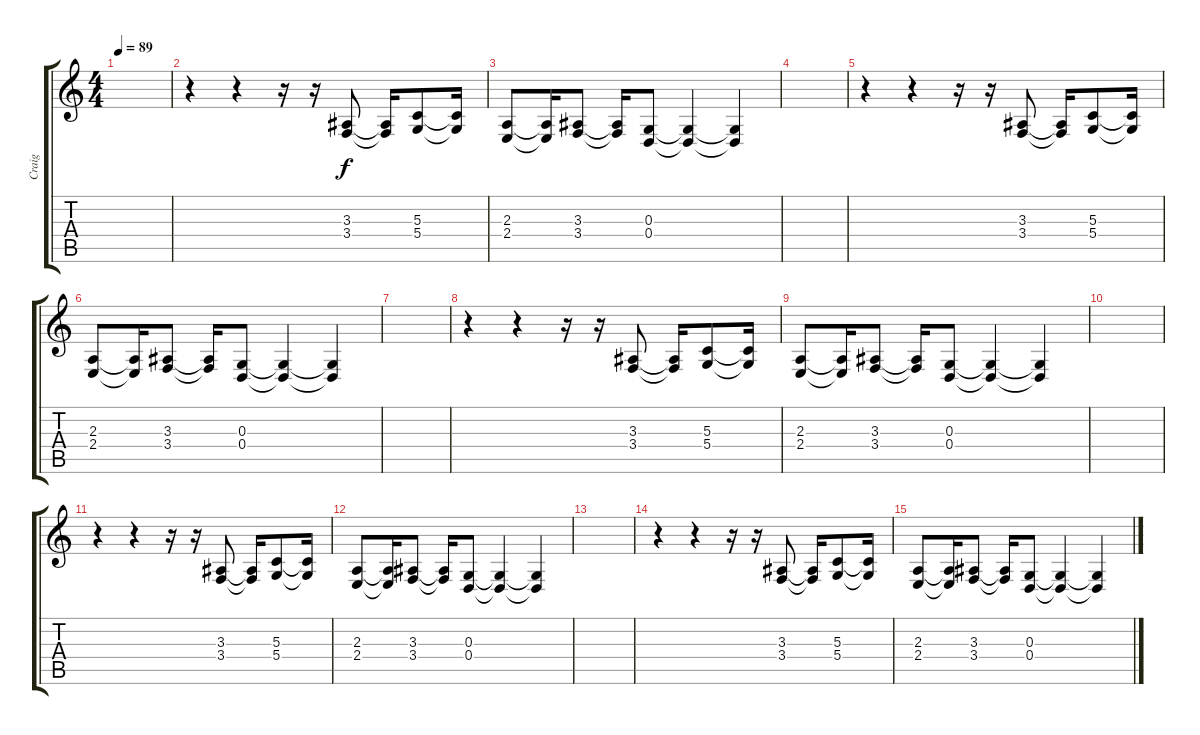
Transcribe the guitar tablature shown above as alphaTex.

\track ("Craig" "Craig") {instrument stringensemble1}
\staff {score tabs}
\tuning (E4 B3 G3 D3 A2 E2) {hide}
\ts (4 4)
\tempo 89
\clef g2
\ks c
|
r.4{volume 16} r.4 r.16 r.16 (3.3 3.4).8 (3.3{t} 3.4{t}).16 (5.3 5.4).8 (5.3{t} 5.4{t}).16 |
(2.3 2.4).8 (2.3{t} 2.4{t}).16 (3.3 3.4).8 (3.3{t} 3.4{t}).16 (0.3 0.4).8 (0.3{t} 0.4{t}).4 (0.3{t} 0.4{t}).4 |
|
r.4{volume 16} r.4 r.16 r.16 (3.3 3.4).8 (3.3{t} 3.4{t}).16 (5.3 5.4).8 (5.3{t} 5.4{t}).16 |
(2.3 2.4).8 (2.3{t} 2.4{t}).16 (3.3 3.4).8 (3.3{t} 3.4{t}).16 (0.3 0.4).8 (0.3{t} 0.4{t}).4 (0.3{t} 0.4{t}).4 |
|
r.4{volume 16} r.4 r.16 r.16 (3.3 3.4).8 (3.3{t} 3.4{t}).16 (5.3 5.4).8 (5.3{t} 5.4{t}).16 |
(2.3 2.4).8 (2.3{t} 2.4{t}).16 (3.3 3.4).8 (3.3{t} 3.4{t}).16 (0.3 0.4).8 (0.3{t} 0.4{t}).4 (0.3{t} 0.4{t}).4 |
|
r.4{volume 16} r.4 r.16 r.16 (3.3 3.4).8 (3.3{t} 3.4{t}).16 (5.3 5.4).8 (5.3{t} 5.4{t}).16 |
(2.3 2.4).8 (2.3{t} 2.4{t}).16 (3.3 3.4).8 (3.3{t} 3.4{t}).16 (0.3 0.4).8 (0.3{t} 0.4{t}).4 (0.3{t} 0.4{t}).4 |
|
r.4{volume 16} r.4 r.16 r.16 (3.3 3.4).8 (3.3{t} 3.4{t}).16 (5.3 5.4).8 (5.3{t} 5.4{t}).16 |
(2.3 2.4).8 (2.3{t} 2.4{t}).16 (3.3 3.4).8 (3.3{t} 3.4{t}).16 (0.3 0.4).8 (0.3{t} 0.4{t}).4 (0.3{t} 0.4{t}).4
